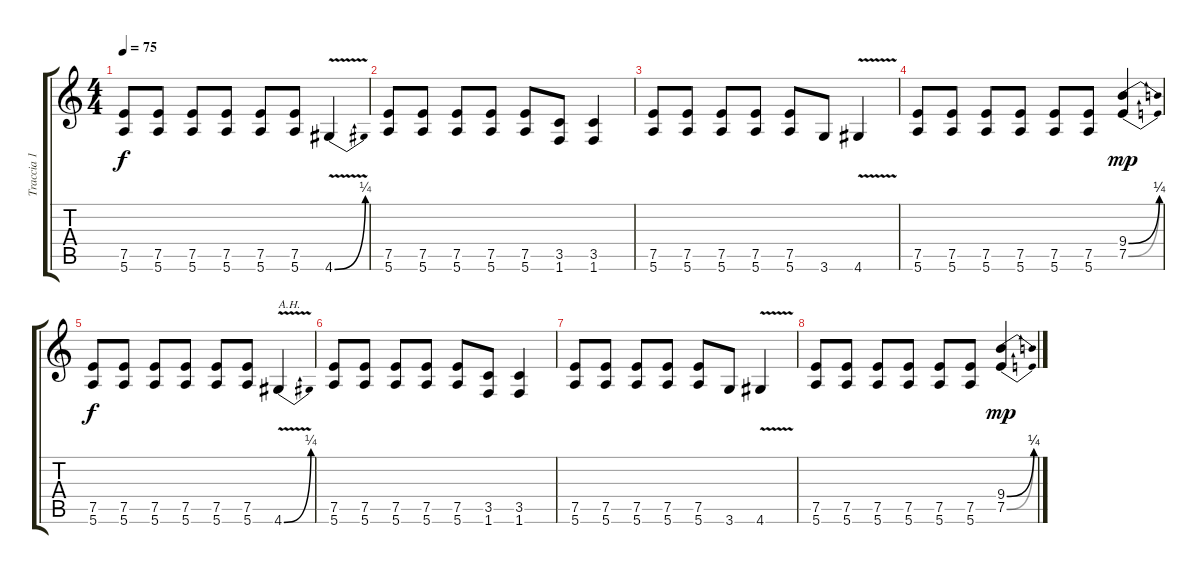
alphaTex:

\track ("Traccia 1" "Traccia 1") {instrument distortionguitar}
\staff {score tabs}
\tuning (E4 B3 G3 D3 A2 E2) {hide}
\ts (4 4)
\tempo 75
\clef g2
\ks c
(7.5 5.6).8{dy f} (7.5 5.6).8 (7.5 5.6).8 (7.5 5.6).8 (7.5 5.6).8 (7.5 5.6).8 4.6{be (bend 0 0 60 1) v}.4 |
(7.5 5.6).8 (7.5 5.6).8 (7.5 5.6).8 (7.5 5.6).8 (7.5 5.6).8 (3.5 1.6).8 (3.5 1.6).4 |
(7.5 5.6).8 (7.5 5.6).8 (7.5 5.6).8 (7.5 5.6).8 (7.5 5.6).8 3.6.8 4.6{v}.4 |
(7.5 5.6).8 (7.5 5.6).8 (7.5 5.6).8 (7.5 5.6).8 (7.5 5.6).8 (7.5 5.6).8 (9.4{be (bend 0 0 60 1)} 7.5{be (bend 0 0 60 1)}).4{dy mp} |
(7.5 5.6).8{dy f} (7.5 5.6).8 (7.5 5.6).8 (7.5 5.6).8 (7.5 5.6).8 (7.5 5.6).8 4.6{be (bend 0 0 60 1) v}.4{txt "A.H."} |
(7.5 5.6).8 (7.5 5.6).8 (7.5 5.6).8 (7.5 5.6).8 (7.5 5.6).8 (3.5 1.6).8 (3.5 1.6).4 |
(7.5 5.6).8 (7.5 5.6).8 (7.5 5.6).8 (7.5 5.6).8 (7.5 5.6).8 3.6.8 4.6{v}.4 |
(7.5 5.6).8 (7.5 5.6).8 (7.5 5.6).8 (7.5 5.6).8 (7.5 5.6).8 (7.5 5.6).8 (9.4{be (bend 0 0 60 1)} 7.5{be (bend 0 0 60 1)}).4{dy mp}
